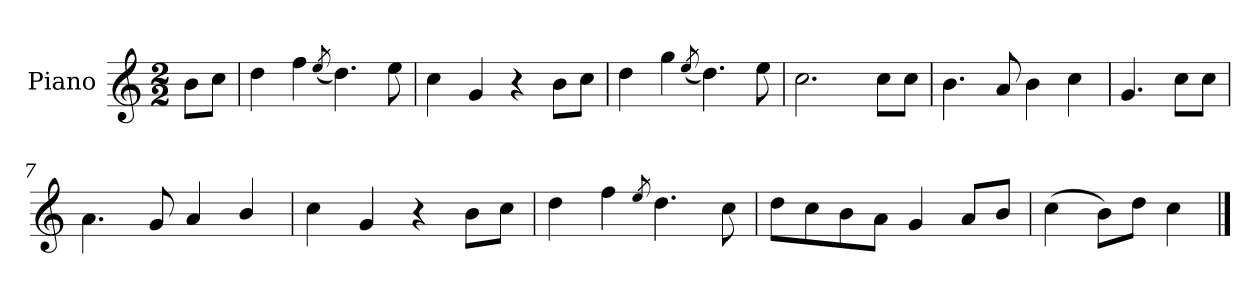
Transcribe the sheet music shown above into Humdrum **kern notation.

**kern
*part1
*staff1
*I"Piano
*I'Pno.
*clefG2
*k[]
*M2/2
=
8b\L
8cc\J
=1
4dd\
4ff\
(<8qee/
4.dd\)
8ee\
=2
4cc\
4g/
4r
8b\L
8cc\J
=3
4dd\
4gg\
(<8qee/
4.dd\)
8ee\
!!LO:LB:g=z
=4
2.cc\
8cc\L
8cc\J
=5
4.b\
8a/
4b\
4cc\
=6
4.g/
8cc\L
8cc\J
=7
4.a\
8g/
4a/
4b/
=8
4cc\
4g/
4r
8b\L
8cc\J
!!LO:LB:g=z
=9
4dd\
4ff\
8qee/
4.dd\
8cc\
=10
8dd\L
8cc\
8b\
8a\J
4g/
8a/L
8b/J
=11
(>4cc\
8b\L)
8dd\J
4cc\
==
*-
